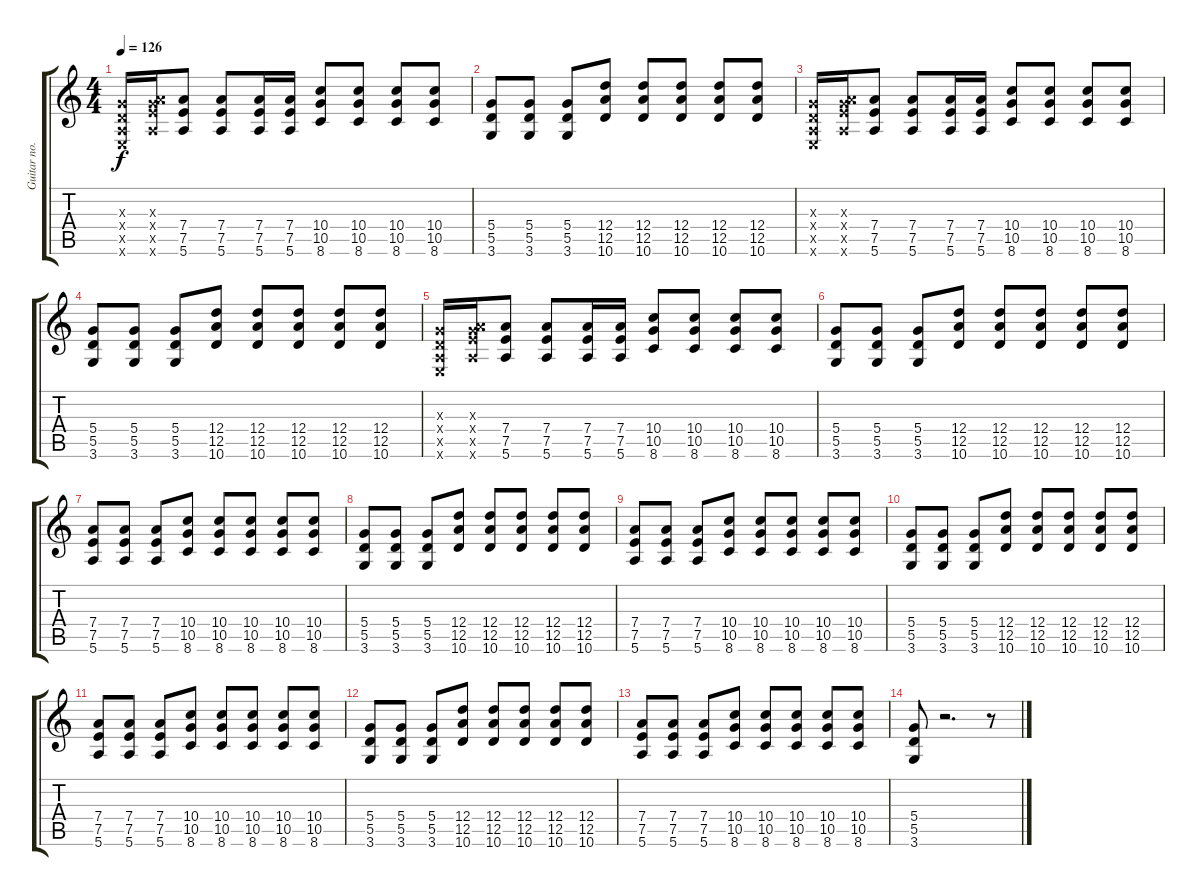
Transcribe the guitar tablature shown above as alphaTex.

\track ("Guitar no.1 " "Guitar no.") {instrument distortionguitar}
\staff {score tabs}
\tuning (E4 B3 G3 D3 A2 E2) {hide}
\ts (4 4)
\tempo 126
\clef g2
\ks c
(0.3{x} 0.4{x} 0.5{x} 0.6{x}).16{dy f} (0.3{x} 7.4{x} 7.5{x} 5.6{x}).16 (7.4 7.5 5.6).8 (7.4 7.5 5.6).8 (7.4 7.5 5.6).16 (7.4 7.5 5.6).16 (10.4 10.5 8.6).8 (10.4 10.5 8.6).8 (10.4 10.5 8.6).8 (10.4 10.5 8.6).8 |
(5.4 5.5 3.6).8{instrument distortionguitar} (5.4 5.5 3.6).8 (5.4 5.5 3.6).8 (12.4 12.5 10.6).8 (12.4 12.5 10.6).8 (12.4 12.5 10.6).8 (12.4 12.5 10.6).8 (12.4 12.5 10.6).8 |
(0.3{x} 0.4{x} 0.5{x} 0.6{x}).16 (0.3{x} 7.4{x} 7.5{x} 5.6{x}).16 (7.4 7.5 5.6).8 (7.4 7.5 5.6).8 (7.4 7.5 5.6).16 (7.4 7.5 5.6).16 (10.4 10.5 8.6).8 (10.4 10.5 8.6).8 (10.4 10.5 8.6).8 (10.4 10.5 8.6).8 |
(5.4 5.5 3.6).8{instrument distortionguitar} (5.4 5.5 3.6).8 (5.4 5.5 3.6).8 (12.4 12.5 10.6).8 (12.4 12.5 10.6).8 (12.4 12.5 10.6).8 (12.4 12.5 10.6).8 (12.4 12.5 10.6).8 |
(0.3{x} 0.4{x} 0.5{x} 0.6{x}).16 (0.3{x} 7.4{x} 7.5{x} 5.6{x}).16 (7.4 7.5 5.6).8 (7.4 7.5 5.6).8 (7.4 7.5 5.6).16 (7.4 7.5 5.6).16 (10.4 10.5 8.6).8 (10.4 10.5 8.6).8 (10.4 10.5 8.6).8 (10.4 10.5 8.6).8 |
(5.4 5.5 3.6).8{instrument distortionguitar} (5.4 5.5 3.6).8 (5.4 5.5 3.6).8 (12.4 12.5 10.6).8 (12.4 12.5 10.6).8 (12.4 12.5 10.6).8 (12.4 12.5 10.6).8 (12.4 12.5 10.6).8 |
(7.4 7.5 5.6).8 (7.4 7.5 5.6).8 (7.4 7.5 5.6).8 (10.4 10.5 8.6).8 (10.4 10.5 8.6).8 (10.4 10.5 8.6).8 (10.4 10.5 8.6).8 (10.4 10.5 8.6).8 |
(5.4 5.5 3.6).8{instrument distortionguitar} (5.4 5.5 3.6).8 (5.4 5.5 3.6).8 (12.4 12.5 10.6).8 (12.4 12.5 10.6).8 (12.4 12.5 10.6).8 (12.4 12.5 10.6).8 (12.4 12.5 10.6).8 |
(7.4 7.5 5.6).8 (7.4 7.5 5.6).8 (7.4 7.5 5.6).8 (10.4 10.5 8.6).8 (10.4 10.5 8.6).8 (10.4 10.5 8.6).8 (10.4 10.5 8.6).8 (10.4 10.5 8.6).8 |
(5.4 5.5 3.6).8{instrument distortionguitar} (5.4 5.5 3.6).8 (5.4 5.5 3.6).8 (12.4 12.5 10.6).8 (12.4 12.5 10.6).8 (12.4 12.5 10.6).8 (12.4 12.5 10.6).8 (12.4 12.5 10.6).8 |
(7.4 7.5 5.6).8 (7.4 7.5 5.6).8 (7.4 7.5 5.6).8 (10.4 10.5 8.6).8 (10.4 10.5 8.6).8 (10.4 10.5 8.6).8 (10.4 10.5 8.6).8 (10.4 10.5 8.6).8 |
(5.4 5.5 3.6).8{instrument distortionguitar} (5.4 5.5 3.6).8 (5.4 5.5 3.6).8 (12.4 12.5 10.6).8 (12.4 12.5 10.6).8 (12.4 12.5 10.6).8 (12.4 12.5 10.6).8 (12.4 12.5 10.6).8 |
(7.4 7.5 5.6).8 (7.4 7.5 5.6).8 (7.4 7.5 5.6).8 (10.4 10.5 8.6).8 (10.4 10.5 8.6).8 (10.4 10.5 8.6).8 (10.4 10.5 8.6).8 (10.4 10.5 8.6).8 |
(5.4 5.5 3.6).8 r.2{d} r.8
